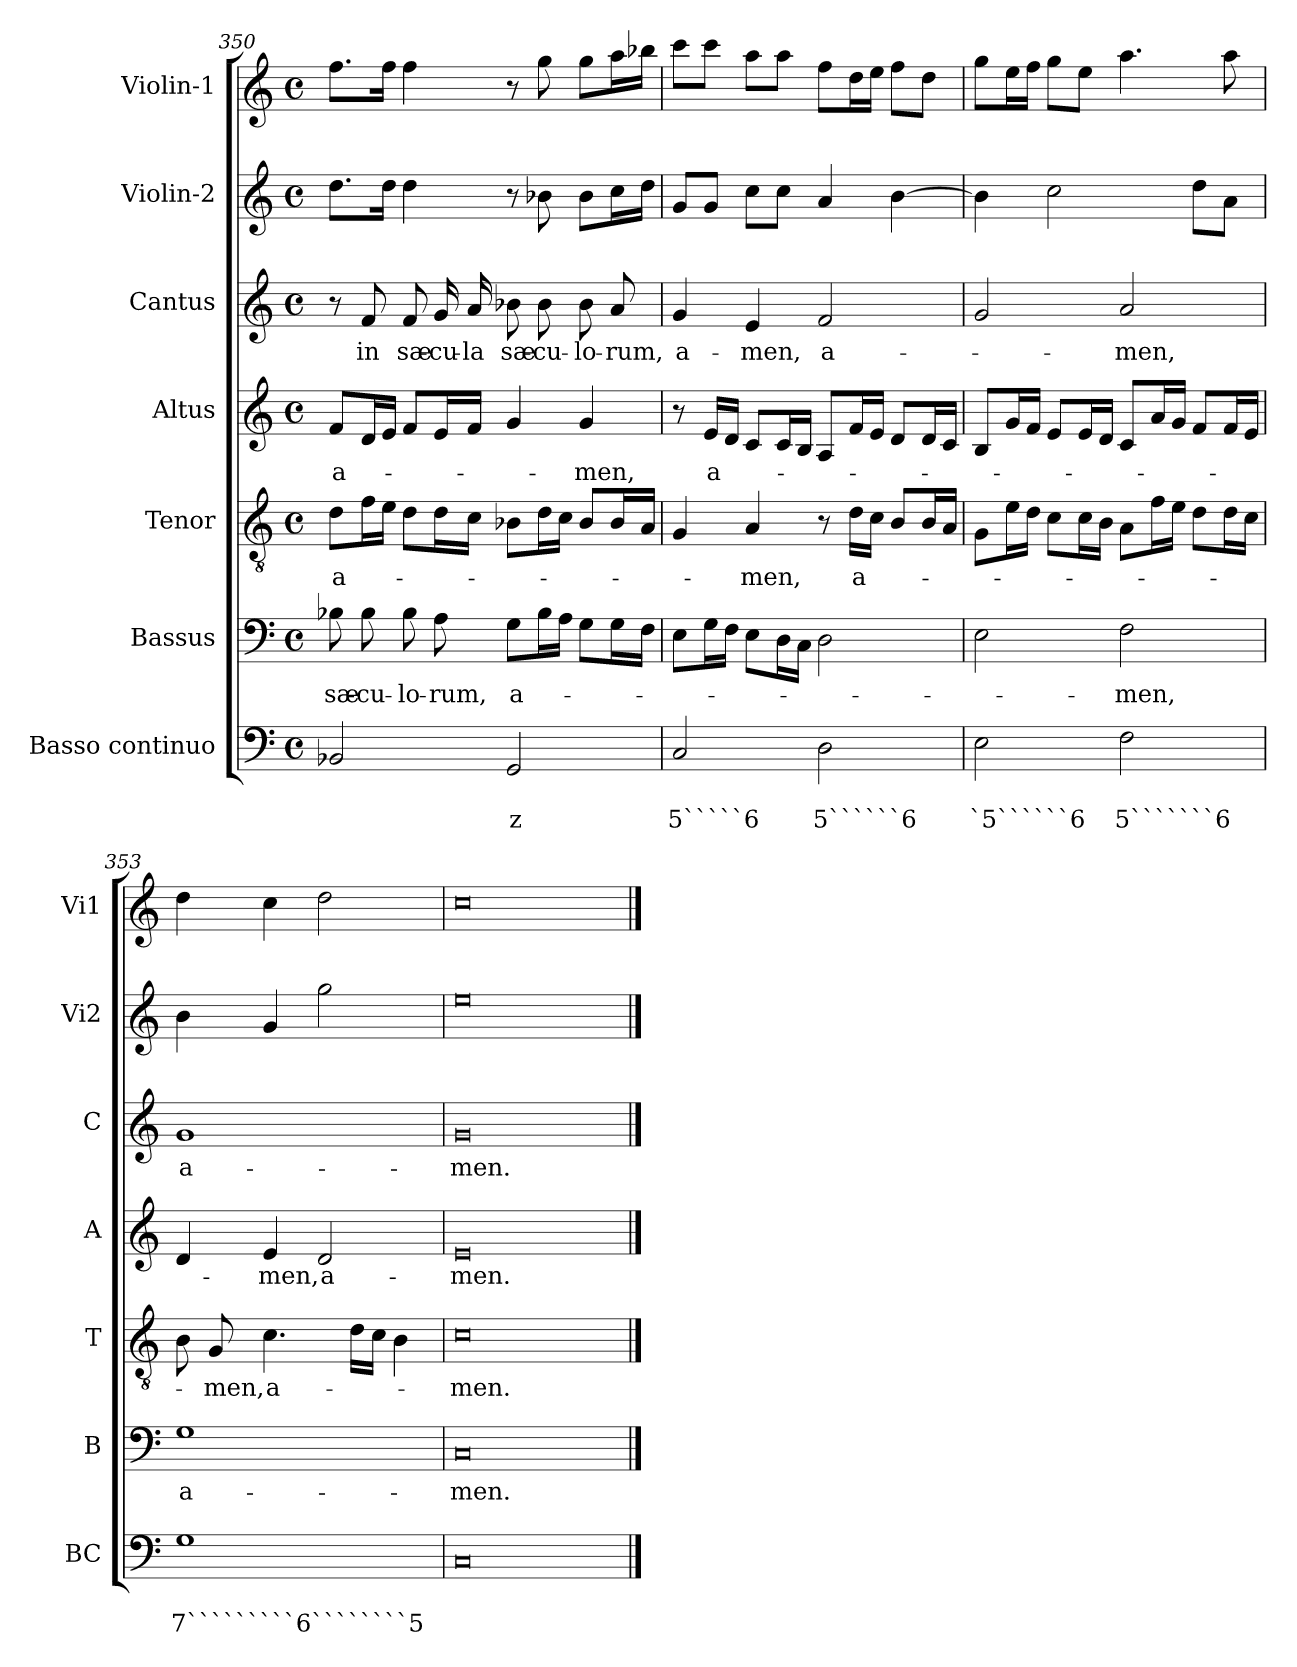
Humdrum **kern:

**kern	**text	**text	**kern	**text	**kern	**text	**kern	**text	**kern	**text	**kern	**kern
*part7	*part7	*part7	*part6	*part6	*part5	*part5	*part4	*part4	*part3	*part3	*part2	*part1
*staff7	*staff7	*staff7	*staff6	*staff6	*staff5	*staff5	*staff4	*staff4	*staff3	*staff3	*staff2	*staff1
*I"Basso continuo	*	*	*I"Bassus	*	*I"Tenor	*	*I"Altus	*	*I"Cantus	*	*I"Violin-2	*I"Violin-1
*I'BC	*	*	*I'B	*	*I'T	*	*I'A	*	*I'C	*	*I'Vi2	*I'Vi1
*clefF4	*	*	*clefF4	*	*clefGv2	*	*clefG2	*	*clefG2	*	*clefG2	*clefG2
*k[]	*	*	*k[]	*	*k[]	*	*k[]	*	*k[]	*	*k[]	*k[]
*C:	*	*	*C:	*	*C:	*	*C:	*	*C:	*	*C:	*C:
*M4/4	*	*	*M4/4	*	*M4/4	*	*M4/4	*	*M4/4	*	*M4/4	*M4/4
*met(c)	*	*	*met(c)	*	*met(c)	*	*met(c)	*	*met(c)	*	*met(c)	*met(c)
=350	=350	=350	=350	=350	=350	=350	=350	=350	=350	=350	=350	=350
!	!	!	!	!LO:LY:b	!	!LO:LY:b	!	!LO:LY:b	!	!	!	!
2BB-X/	.	.	8B-X\	sæ-	8d\L	a-	8f/L	a-	8r	.	8.dd\L	8.ff\L
!	!	!	!	!LO:LY:b	!	!	!	!	!	!LO:LY:b	!	!
.	.	.	8B-\	-cu-	16f\L	.	16d/L	.	8f/	in	.	.
.	.	.	.	.	16e\JJ	.	16e/JJ	.	.	.	16dd\Jk	16ff\Jk
!	!	!	!	!LO:LY:b	!	!	!	!	!	!LO:LY:b	!	!
.	.	.	8B-\	-lo-	8d\L	.	8f/L	.	8f/	sæ-	4dd\	4ff\
!	!	!	!	!LO:LY:b	!	!	!	!	!	!LO:LY:b	!	!
.	.	.	8A\	-rum,	16d\L	.	16e/L	.	16g/	-cu-	.	.
!	!	!	!	!	!	!	!	!	!	!LO:LY:b	!	!
.	.	.	.	.	16c\JJ	.	16f/JJ	.	16a/	-la	.	.
!	!	!LO:LY:b	!	!LO:LY:b	!	!	!	!	!	!LO:LY:b	!	!
2GG/	.	z	8G\L	a-	8B-X\L	.	4g/	.	8b-X\	sæ-	8r	8r
!	!	!	!	!	!	!	!	!	!	!LO:LY:b	!	!
.	.	.	16B-\L	.	16d\L	.	.	.	8b-\	-cu-	8b-X\	8gg\
.	.	.	16A\JJ	.	16c\JJ	.	.	.	.	.	.	.
!	!	!	!	!	!	!	!	!LO:LY:b	!	!LO:LY:b	!	!
.	.	.	8G\L	.	8B-/L	.	4g/	-men,	8b-\	-lo-	8b-\L	8gg\L
!	!	!	!	!	!	!	!	!	!	!LO:LY:b	!	!
.	.	.	16G\L	.	16B-/L	.	.	.	8a/	-rum,	16cc\L	16aa\L
.	.	.	16F\JJ	.	16A/JJ	.	.	.	.	.	16dd\JJ	16bb-X\JJ
=351	=351	=351	=351	=351	=351	=351	=351	=351	=351	=351	=351	=351
!	!	!LO:LY:b	!	!	!	!	!	!	!	!LO:LY:b	!	!
2C/	.	5`````6	8E\L	.	4G/	.	8r	.	4g/	a-	8g/L	8ccc\L
!	!	!	!	!	!	!	!	!LO:LY:b	!	!	!	!
.	.	.	16G\L	.	.	.	16e/LL	a-	.	.	8g/J	8ccc\J
.	.	.	16F\JJ	.	.	.	16d/JJ	.	.	.	.	.
!	!	!	!	!	!	!LO:LY:b	!	!	!	!LO:LY:b	!	!
.	.	.	8E\L	.	4A/	-men,	8c/L	.	4e/	-men,	8cc\L	8aa\L
.	.	.	16D\L	.	.	.	16c/L	.	.	.	8cc\J	8aa\J
.	.	.	16C\JJ	.	.	.	16B/JJ	.	.	.	.	.
!	!	!LO:LY:b	!	!	!	!	!	!	!	!LO:LY:b	!	!
2D\	.	5``````6	2D\	.	8r	.	8A/L	.	2f/	a-	4a/	8ff\L
!	!	!	!	!	!	!LO:LY:b	!	!	!	!	!	!
.	.	.	.	.	16d\LL	a-	16f/L	.	.	.	.	16dd\L
.	.	.	.	.	16c\JJ	.	16e/JJ	.	.	.	.	16ee\JJ
.	.	.	.	.	8B/L	.	8d/L	.	.	.	[4b\	8ff\L
.	.	.	.	.	16B/L	.	16d/L	.	.	.	.	8dd\J
.	.	.	.	.	16A/JJ	.	16c/JJ	.	.	.	.	.
!!LO:LB:g=z
=352	=352	=352	=352	=352	=352	=352	=352	=352	=352	=352	=352	=352
!	!	!LO:LY:b	!	!	!	!	!	!	!	!	!	!
2E\	.	`5``````6	2E\	.	8G\L	.	8B/L	.	2g/	.	4b\]	8gg\L
.	.	.	.	.	16e\L	.	16g/L	.	.	.	.	16ee\L
.	.	.	.	.	16d\JJ	.	16f/JJ	.	.	.	.	16ff\JJ
.	.	.	.	.	8c\L	.	8e/L	.	.	.	2cc\	8gg\L
.	.	.	.	.	16c\L	.	16e/L	.	.	.	.	8ee\J
.	.	.	.	.	16B\JJ	.	16d/JJ	.	.	.	.	.
!	!	!LO:LY:b	!	!LO:LY:b	!	!	!	!	!	!LO:LY:b	!	!
2F\	.	5```````6	2F\	-men,	8A\L	.	8c/L	.	2a/	-men,	.	4.aa\
.	.	.	.	.	16f\L	.	16a/L	.	.	.	.	.
.	.	.	.	.	16e\JJ	.	16g/JJ	.	.	.	.	.
.	.	.	.	.	8d\L	.	8f/L	.	.	.	8dd\L	.
.	.	.	.	.	16d\L	.	16f/L	.	.	.	8a\J	8aa\
.	.	.	.	.	16c\JJ	.	16e/JJ	.	.	.	.	.
=353	=353	=353	=353	=353	=353	=353	=353	=353	=353	=353	=353	=353
!	!	!LO:LY:b	!	!LO:LY:b	!	!	!	!	!	!LO:LY:b	!	!
1G	.	7`````````6````````5	1G	a-	8B\	.	4d/	.	1g	a-	4b\	4dd\
!	!	!	!	!	!	!LO:LY:b	!	!	!	!	!	!
.	.	.	.	.	8G/	-men,	.	.	.	.	.	.
!	!	!	!	!	!	!LO:LY:b	!	!LO:LY:b	!	!	!	!
.	.	.	.	.	4.c\	a-	4e/	-men,	.	.	4g/	4cc\
!	!	!	!	!	!	!	!	!LO:LY:b	!	!	!	!
.	.	.	.	.	.	.	2d/	a-	.	.	2gg\	2dd\
.	.	.	.	.	16d\LL	.	.	.	.	.	.	.
.	.	.	.	.	16c\JJ	.	.	.	.	.	.	.
.	.	.	.	.	4B\	.	.	.	.	.	.	.
=354	=354	=354	=354	=354	=354	=354	=354	=354	=354	=354	=354	=354
!	!	!	!	!LO:LY:b	!	!LO:LY:b	!	!LO:LY:b	!	!LO:LY:b	!	!
0C	.	.	0C	-men.	0c	-men.	0e	-men.	0g	-men.	0ee	0cc
==	==	==	==	==	==	==	==	==	==	==	==	==
*-	*-	*-	*-	*-	*-	*-	*-	*-	*-	*-	*-	*-
